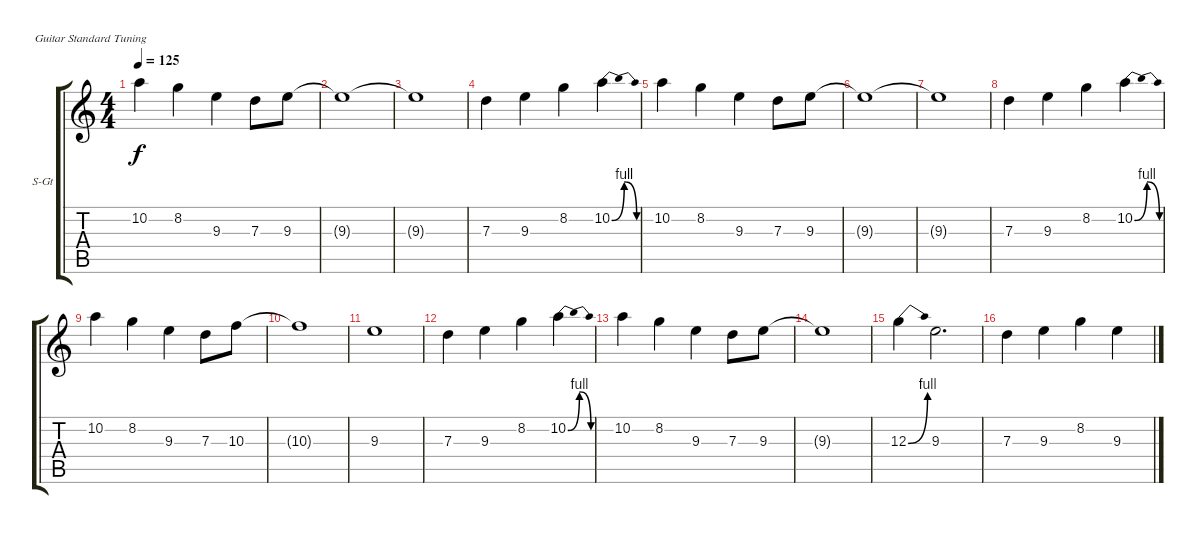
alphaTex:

\bracketExtendMode groupsimilarinstruments
\firstSystemTrackNameOrientation horizontal
\otherSystemsTrackNameOrientation horizontal
\track ("Lead Guitar" "S-Gt") {instrument acousticguitarsteel}
\staff {score tabs}
\tuning (E4 B3 G3 D3 A2 E2)
\ts (4 4)
\tempo 125
\clef g2
\ks c
10.2.4{dy f} 8.2.4 9.3.4 7.3.8 9.3.8 |
9.3{t}.1 |
9.3{t}.1 |
7.3.4 9.3.4 8.2.4 10.2{be (bendrelease 0 0 55.8 4 55.8 4 59.4 0)}.4 |
10.2.4 8.2.4 9.3.4 7.3.8 9.3.8 |
9.3{t}.1 |
9.3{t}.1 |
7.3.4 9.3.4 8.2.4 10.2{be (bendrelease 0 0 55.8 4 55.8 4 59.4 0)}.4 |
10.2.4 8.2.4 9.3.4 7.3.8 10.3.8 |
10.3{t}.1 |
9.3.1 |
7.3.4 9.3.4 8.2.4 10.2{be (bendrelease 0 0 55.8 4 55.8 4 59.4 0)}.4 |
10.2.4 8.2.4 9.3.4 7.3.8 9.3.8 |
9.3{t}.1 |
12.3{be (bend 0 0 30.599999999999998 4)}.4 9.3.2{d} |
7.3.4 9.3.4 8.2.4 9.3.4
